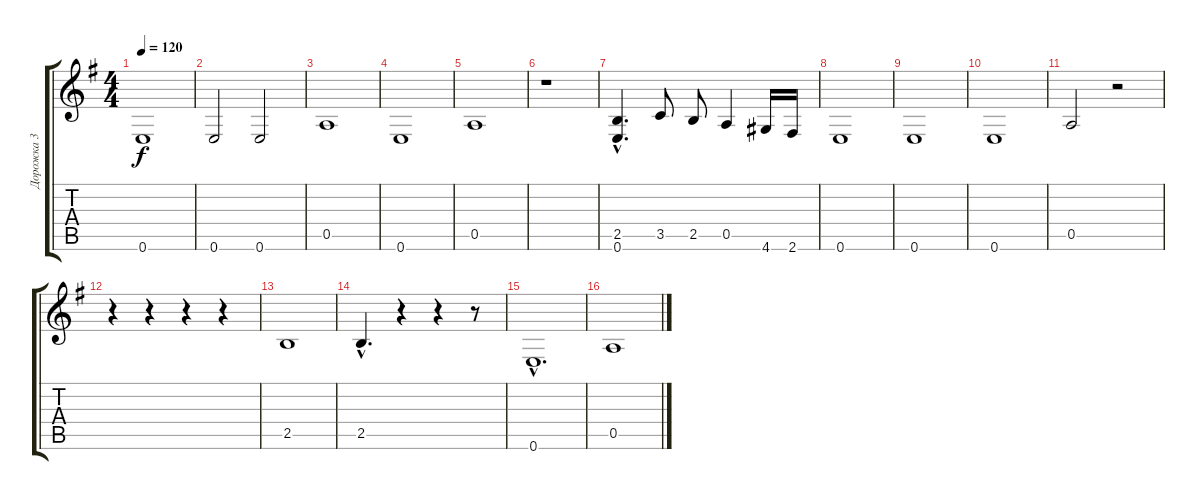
\track ("Дорожка 3" "Дорожка 3") {instrument acousticguitarnylon}
\staff {score tabs}
\tuning (E4 B3 G3 D3 A2 E2) {hide}
\ts (4 4)
\tempo 120
\clef g2
\ks g
0.6.1{dy f instrument acousticguitarnylon} |
0.6.2 0.6.2 |
0.5.1 |
0.6.1 |
0.5.1 |
r.1 |
(2.5{hac} 0.6{hac}).4{d} 3.5.8 2.5.8 0.5.4 4.6.16 2.6.16 |
0.6.1 |
0.6.1 |
0.6.1 |
0.5.2 r.2 |
r.4 r.4 r.4 r.4 |
2.5.1 |
2.5{hac}.4{d} r.4 r.4 r.8 |
0.6{hac}.1{d} |
0.5.1
